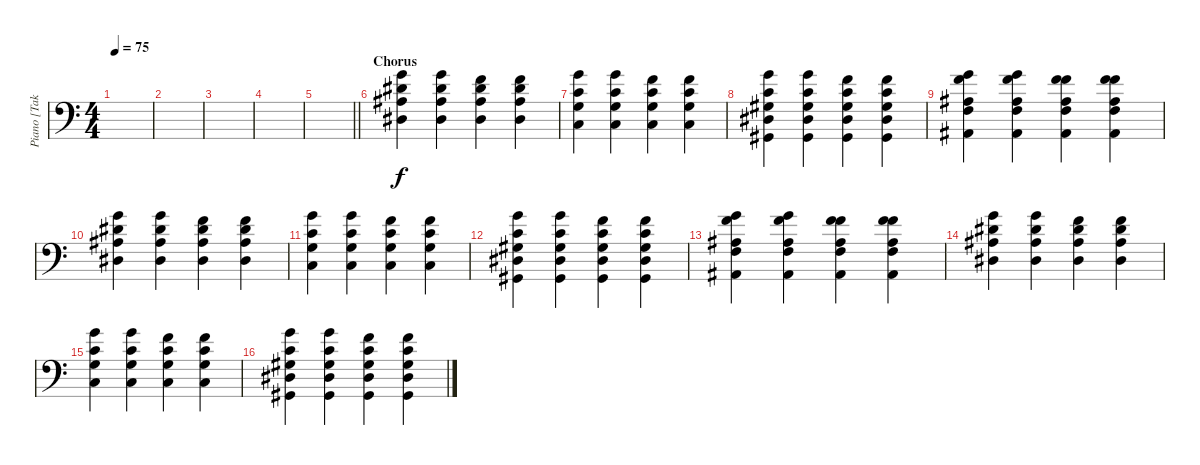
\track ("Piano [Taka] (Staff 2)" "Piano [Tak") {instrument acousticgrandpiano}
\staff {score}
\tuning (E4 B3 G3 D3 A2 E2 B1) {hide}
\ts (4 4)
\tempo 75
\clef f4
\ks c
|
|
|
|
\barLineRight lightlight
|
\section ("" "Chorus")
(3.1 4.2 3.3 1.4).4 (3.1 4.2 3.3 1.4).4 (1.1 4.2 3.3 1.4).4 (1.1 4.2 3.3 1.4).4 |
(3.1 1.2 0.3 3.5).4 (3.1 1.2 0.3 3.5).4 (1.1 1.2 0.3 3.5).4 (1.1 1.2 0.3 3.5).4 |
(3.1 1.2 1.3 1.4 4.6).4 (3.1 1.2 1.3 1.4 4.6).4 (1.1 1.2 1.3 1.4 4.6).4 (1.1 1.2 1.3 1.4 4.6).4 |
(1.1 8.2 3.3 3.4 1.5).4 (1.1 8.2 3.3 3.4 1.5).4 (1.1 6.2 3.3 3.4 1.5).4 (1.1 6.2 3.3 3.4 1.5).4 |
(3.1 4.2 3.3 1.4).4 (3.1 4.2 3.3 1.4).4 (1.1 4.2 3.3 1.4).4 (1.1 4.2 3.3 1.4).4 |
(3.1 1.2 0.3 3.5).4 (3.1 1.2 0.3 3.5).4 (1.1 1.2 0.3 3.5).4 (1.1 1.2 0.3 3.5).4 |
(3.1 1.2 1.3 1.4 4.6).4 (3.1 1.2 1.3 1.4 4.6).4 (1.1 1.2 1.3 1.4 4.6).4 (1.1 1.2 1.3 1.4 4.6).4 |
(1.1 8.2 3.3 3.4 1.5).4 (1.1 8.2 3.3 3.4 1.5).4 (1.1 6.2 3.3 3.4 1.5).4 (1.1 6.2 3.3 3.4 1.5).4 |
(3.1 4.2 3.3 1.4).4 (3.1 4.2 3.3 1.4).4 (1.1 4.2 3.3 1.4).4 (1.1 4.2 3.3 1.4).4 |
(3.1 1.2 0.3 3.5).4 (3.1 1.2 0.3 3.5).4 (1.1 1.2 0.3 3.5).4 (1.1 1.2 0.3 3.5).4 |
(3.1 1.2 1.3 1.4 4.6).4 (3.1 1.2 1.3 1.4 4.6).4 (1.1 1.2 1.3 1.4 4.6).4 (1.1 1.2 1.3 1.4 4.6).4
